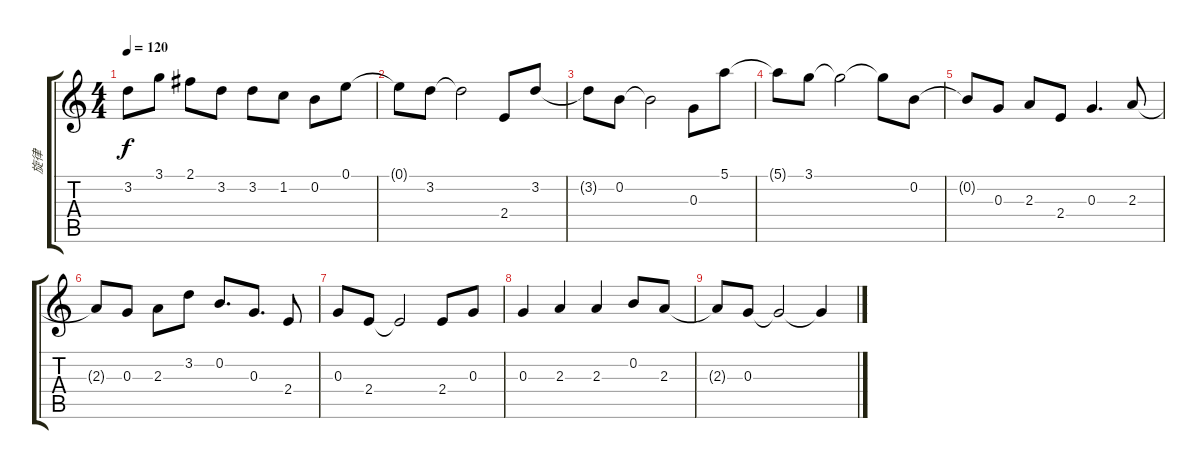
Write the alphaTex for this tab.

\track ("旋律" "旋律") {instrument distortionguitar}
\staff {score tabs}
\tuning (E4 B3 G3 D3 A2 E2) {hide}
\ts (4 4)
\tempo 120
\clef g2
\ks c
3.2.8{dy f} 3.1.8 2.1.8 3.2.8 3.2.8 1.2.8 0.2.8 0.1.8 |
0.1{t}.8 3.2.8 3.2{t}.2 2.4.8 3.2.8 |
3.2{t}.8 0.2.8 0.2{t}.2 0.3.8 5.1.8 |
5.1{t}.8 3.1.8 3.1{t}.2 3.1{t}.8 0.2.8 |
0.2{t}.8 0.3.8 2.3.8 2.4.8 0.3.4{d} 2.3.8 |
2.3{t}.8 0.3.8 2.3.8 3.2.8 0.2.8{d} 0.3.8{d} 2.4.8 |
0.3.8 2.4.8 2.4{t}.2 2.4.8 0.3.8 |
0.3.4 2.3.4 2.3.4 0.2.8 2.3.8 |
2.3{t}.8 0.3.8 0.3{t}.2 0.3{t}.4
